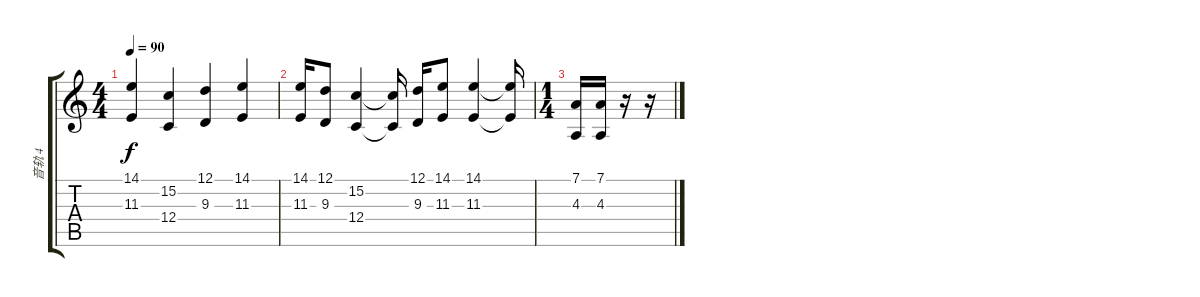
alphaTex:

\track ("音轨 4" "音轨 4") {instrument stringensemble1}
\staff {score tabs}
\tuning (D4 A3 F3 C3 G2 D2) {hide}
\ts (4 4)
\tempo 90
\clef g2
\ks c
(14.1 11.3).4{dy f} (15.2 12.4).4 (12.1 9.3).4 (14.1 11.3).4 |
(14.1 11.3).16 (12.1 9.3).8 (15.2 12.4).4 (15.2{t} 12.4{t}).16 (12.1 9.3).16 (14.1 11.3).8 (14.1 11.3).4 (14.1{t} 11.3{t}).16 |
\ts (1 4)
(7.1 4.3).16 (7.1 4.3).16 r.16 r.16
